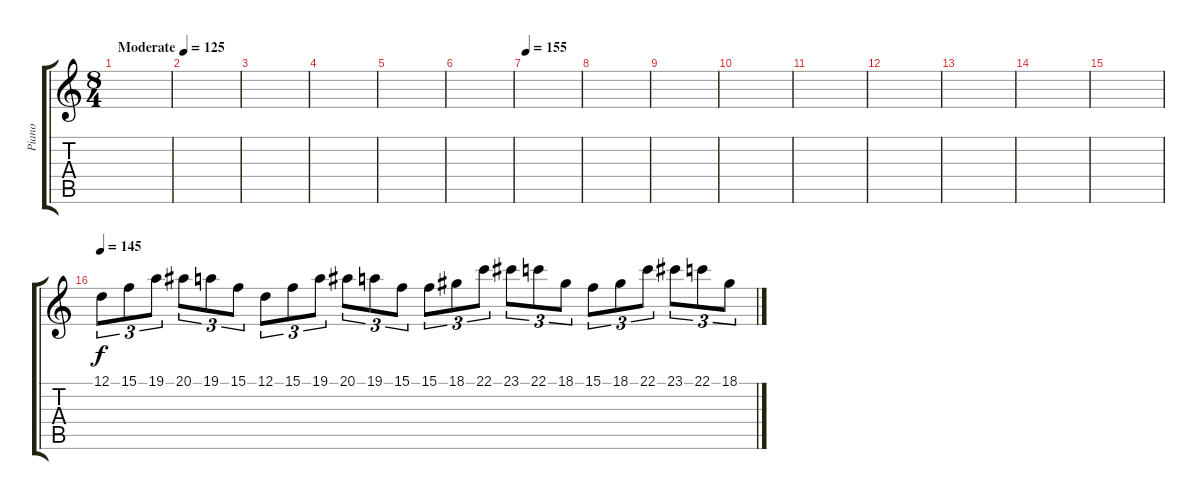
\track ("Piano" "Piano") {instrument brightacousticpiano}
\staff {score tabs}
\tuning (D4 A3 F3 C3 G2 D2) {hide}
\ts (8 4)
\tempo (125 "Moderate")
\clef g2
\ks c
|
|
|
|
|
|
\tempo 155
|
|
|
|
|
|
|
|
|
\tempo 145
12.1.8{tu (3 2)} 15.1.8{tu (3 2)} 19.1.8{tu (3 2)} 20.1.8{tu (3 2)} 19.1.8{tu (3 2)} 15.1.8{tu (3 2)} 12.1.8{tu (3 2)} 15.1.8{tu (3 2)} 19.1.8{tu (3 2)} 20.1.8{tu (3 2)} 19.1.8{tu (3 2)} 15.1.8{tu (3 2)} 15.1.8{tu (3 2)} 18.1.8{tu (3 2)} 22.1.8{tu (3 2)} 23.1.8{tu (3 2)} 22.1.8{tu (3 2)} 18.1.8{tu (3 2)} 15.1.8{tu (3 2)} 18.1.8{tu (3 2)} 22.1.8{tu (3 2)} 23.1.8{tu (3 2)} 22.1.8{tu (3 2)} 18.1.8{tu (3 2)}
